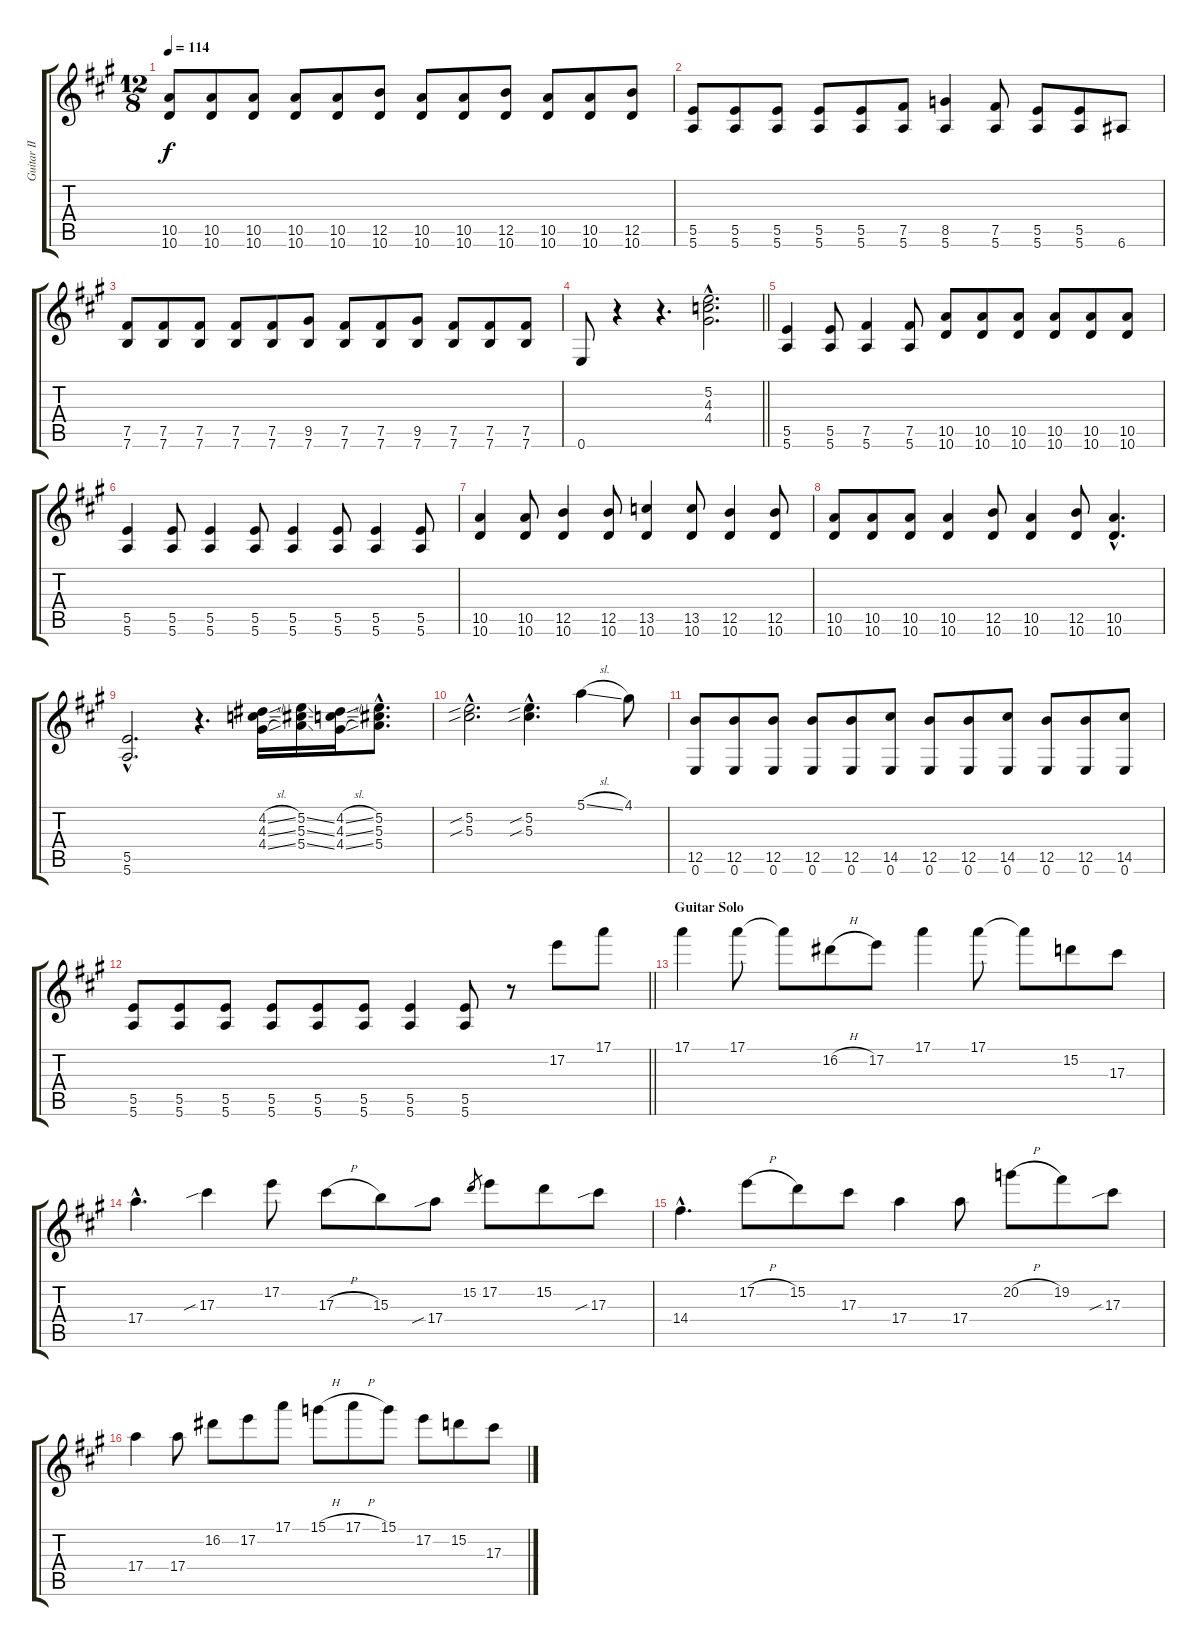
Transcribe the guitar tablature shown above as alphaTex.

\track ("Guitar II" "Guitar II") {instrument distortionguitar}
\staff {score tabs}
\tuning (E4 B3 Ab3 E3 B2 E2) {hide}
\ts (12 8)
\tempo 114
\clef g2
\ks a
(10.5 10.6).8{dy f} (10.5 10.6).8 (10.5 10.6).8 (10.5 10.6).8 (10.5 10.6).8 (12.5 10.6).8 (10.5 10.6).8 (10.5 10.6).8 (12.5 10.6).8 (10.5 10.6).8 (10.5 10.6).8 (12.5 10.6).8 |
(5.5 5.6).8 (5.5 5.6).8 (5.5 5.6).8 (5.5 5.6).8 (5.5 5.6).8 (7.5 5.6).8 (8.5 5.6).4 (7.5 5.6).8 (5.5 5.6).8 (5.5 5.6).8 6.6.8 |
(7.5 7.6).8 (7.5 7.6).8 (7.5 7.6).8 (7.5 7.6).8 (7.5 7.6).8 (9.5 7.6).8 (7.5 7.6).8 (7.5 7.6).8 (9.5 7.6).8 (7.5 7.6).8 (7.5 7.6).8 (7.5 7.6).8 |
\barLineRight lightlight
0.6.8 r.4 r.4{d} (5.2{hac} 4.3{hac} 4.4{hac}).2{d} |
(5.5 5.6).4 (5.5 5.6).8 (7.5 5.6).4 (7.5 5.6).8 (10.5 10.6).8 (10.5 10.6).8 (10.5 10.6).8 (10.5 10.6).8 (10.5 10.6).8 (10.5 10.6).8 |
(5.5 5.6).4 (5.5 5.6).8 (5.5 5.6).4 (5.5 5.6).8 (5.5 5.6).4 (5.5 5.6).8 (5.5 5.6).4 (5.5 5.6).8 |
(10.5 10.6).4 (10.5 10.6).8 (12.5 10.6).4 (12.5 10.6).8 (13.5 10.6).4 (13.5 10.6).8 (12.5 10.6).4 (12.5 10.6).8 |
(10.5 10.6).8 (10.5 10.6).8 (10.5 10.6).8 (10.5 10.6).4 (12.5 10.6).8 (10.5 10.6).4 (12.5 10.6).8 (10.5{hac} 10.6{hac}).4{d} |
(5.5{hac} 5.6{hac}).2{d} r.4{d} (4.2{sl} 4.3{sl} 4.4{sl}).16 (5.2{ss} 5.3{ss} 5.4{ss}).16 (4.2{sl} 4.3{sl} 4.4{sl}).16 (5.2{hac} 5.3{hac} 5.4{hac}).8{d} |
(5.2{sib hac} 5.3{sib hac}).2{d} (5.2{sib hac} 5.3{sib hac}).4{d} 5.1{sl}.4 4.1.8 |
(12.5 0.6).8 (12.5 0.6).8 (12.5 0.6).8 (12.5 0.6).8 (12.5 0.6).8 (14.5 0.6).8 (12.5 0.6).8 (12.5 0.6).8 (14.5 0.6).8 (12.5 0.6).8 (12.5 0.6).8 (14.5 0.6).8 |
\barLineRight lightlight
(5.5 5.6).8 (5.5 5.6).8 (5.5 5.6).8 (5.5 5.6).8 (5.5 5.6).8 (5.5 5.6).8 (5.5 5.6).4 (5.5 5.6).8 r.8 17.2.8 17.1.8 |
\section ("" "Guitar Solo")
17.1.4 17.1.8 17.1{t}.8 16.2{h}.8 17.2.8 17.1.4 17.1.8 17.1{t}.8 15.2.8 17.3.8 |
17.4{hac}.4{d} 17.3{sib}.4 17.2.8 17.3{h}.8 15.3.8 17.4{sib}.8 15.2.8{gr} 17.2.8 15.2.8 17.3{sib}.8 |
14.4{hac}.4{d} 17.2{h}.8 15.2.8 17.3.8 17.4.4 17.4.8 20.2{h}.8 19.2.8 17.3{sib}.8 |
17.4.4 17.4.8 16.2.8 17.2.8 17.1.8 15.1{h}.8 17.1{h}.8 15.1.8 17.2.8 15.2.8 17.3.8
